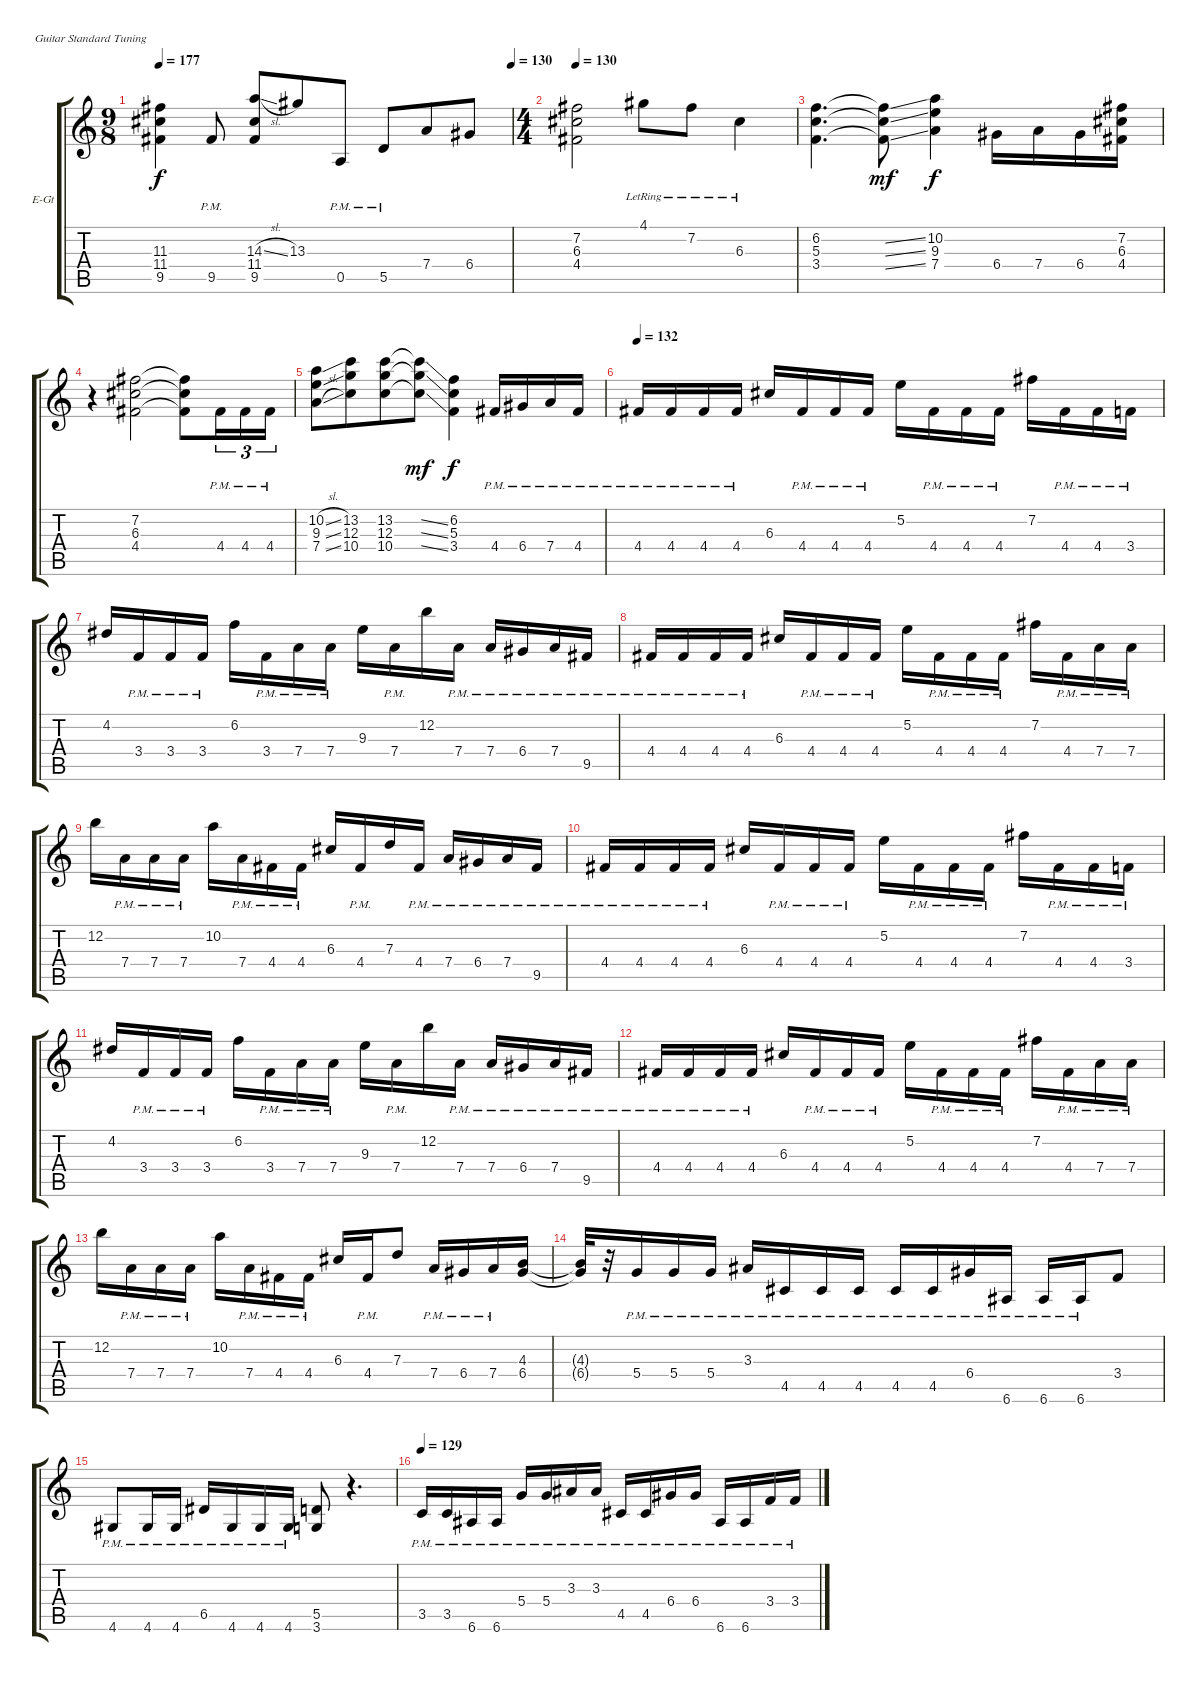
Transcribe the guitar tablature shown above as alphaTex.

\bracketExtendMode groupsimilarinstruments
\firstSystemTrackNameOrientation horizontal
\otherSystemsTrackNameOrientation horizontal
\track ("Paul Masvidal" "E-Gt") {instrument distortionguitar}
\staff {score tabs}
\tuning (E4 B3 G3 D3 A2 E2)
\ts (9 8)
\beaming (8 3 3 3 3)
\tempo 177
\tempo (130 1)
\clef g2
\ks c
(11.3 11.4 9.5).4{dy f} 9.5{pm}.8 (14.3{sl} 11.4 9.5).8 13.3.8 0.5{pm}.8 5.5{pm}.8 7.4.8 6.4.8 |
\ts (4 4)
\beaming (8 2 2 2 2)
\tempo 130
(7.2 6.3 4.4).2 4.1{lr}.8 7.2{lr}.8 6.3{lr}.4 |
(6.2 5.3 3.4).4{d} (6.2{ss t} 5.3{ss t} 3.4{ss t}).8{dy mf} (10.2 9.3 7.4).4{dy f} 6.4.16 7.4.16 6.4.16 (7.2 6.3 4.4).16 |
r.4 (7.2 6.3 4.4).2 (7.2{t} 6.3{t} 4.4{t}).8{beam merge} 4.4{pm}.16{tu (3 2) beam merge} 4.4{pm}.16{tu (3 2) beam merge} 4.4{pm}.16{tu (3 2)} |
(10.2{sl} 9.3{sl} 7.4{sl}).8 (13.2 12.3 10.4).8{beam merge} (13.2 12.3 10.4).8{beam merge} (13.2{ss t} 12.3{ss t} 10.4{ss t}).8{dy mf beam split} (6.2 5.3 3.4).4{dy f} 4.4{pm}.16 6.4{pm}.16 7.4{pm}.16 4.4{pm}.16 |
\tempo 132
4.4{pm}.16 4.4{pm}.16 4.4{pm}.16 4.4{pm}.16 6.3.16 4.4{pm}.16 4.4{pm}.16 4.4{pm}.16 5.2.16 4.4{pm}.16 4.4{pm}.16 4.4{pm}.16 7.2.16 4.4{pm}.16 4.4{pm}.16 3.4{pm}.16 |
4.2.16 3.4{pm}.16 3.4{pm}.16 3.4{pm}.16 6.2.16 3.4{pm}.16 7.4{pm}.16 7.4{pm}.16 9.3.16 7.4{pm}.16 12.2.16 7.4{pm}.16 7.4{pm}.16 6.4{pm}.16 7.4{pm}.16 9.5{pm}.16 |
4.4{pm}.16 4.4{pm}.16 4.4{pm}.16 4.4{pm}.16 6.3.16 4.4{pm}.16 4.4{pm}.16 4.4{pm}.16 5.2.16 4.4{pm}.16 4.4{pm}.16 4.4{pm}.16 7.2.16 4.4{pm}.16 7.4{pm}.16 7.4{pm}.16 |
12.2.16 7.4{pm}.16 7.4{pm}.16 7.4{pm}.16 10.2.16 7.4{pm}.16 4.4{pm}.16 4.4{pm}.16 6.3.16 4.4{pm}.16 7.3.16 4.4{pm}.16 7.4{pm}.16 6.4{pm}.16 7.4{pm}.16 9.5{pm}.16 |
4.4{pm}.16 4.4{pm}.16 4.4{pm}.16 4.4{pm}.16 6.3.16 4.4{pm}.16 4.4{pm}.16 4.4{pm}.16 5.2.16 4.4{pm}.16 4.4{pm}.16 4.4{pm}.16 7.2.16 4.4{pm}.16 4.4{pm}.16 3.4{pm}.16 |
4.2.16 3.4{pm}.16 3.4{pm}.16 3.4{pm}.16 6.2.16 3.4{pm}.16 7.4{pm}.16 7.4{pm}.16 9.3.16 7.4{pm}.16 12.2.16 7.4{pm}.16 7.4{pm}.16 6.4{pm}.16 7.4{pm}.16 9.5{pm}.16 |
4.4{pm}.16 4.4{pm}.16 4.4{pm}.16 4.4{pm}.16 6.3.16 4.4{pm}.16 4.4{pm}.16 4.4{pm}.16 5.2.16 4.4{pm}.16 4.4{pm}.16 4.4{pm}.16 7.2.16 4.4{pm}.16 7.4{pm}.16 7.4{pm}.16 |
12.2.16 7.4{pm}.16 7.4{pm}.16 7.4{pm}.16 10.2.16 7.4{pm}.16 4.4{pm}.16 4.4{pm}.16 6.3.16 4.4{pm}.16 7.3.8 7.4{pm}.16 6.4{pm}.16 7.4{pm}.16 (4.3 6.4).16 |
(4.3{t} 6.4{t}).32 r.32 5.4{pm}.16 5.4{pm}.16 5.4{pm}.16 3.3{pm}.16 4.5{pm}.16 4.5{pm}.16 4.5{pm}.16 4.5{pm}.16 4.5{pm}.16 6.4{pm}.16 6.6{pm}.16 6.6{pm}.16 6.6{pm}.16 3.4.8 |
4.6{pm}.8 4.6{pm}.16 4.6{pm}.16 6.5{pm}.16 4.6{pm}.16 4.6{pm}.16 4.6{pm}.16 (5.5 3.6).8 r.4{d} |
\tempo 129
3.5{pm}.16 3.5{pm}.16 6.6{pm}.16 6.6{pm}.16 5.4{pm}.16 5.4{pm}.16 3.3{pm}.16 3.3{pm}.16 4.5{pm}.16 4.5{pm}.16 6.4{pm}.16 6.4{pm}.16 6.6{pm}.16 6.6{pm}.16 3.4{pm}.16 3.4{pm}.16
